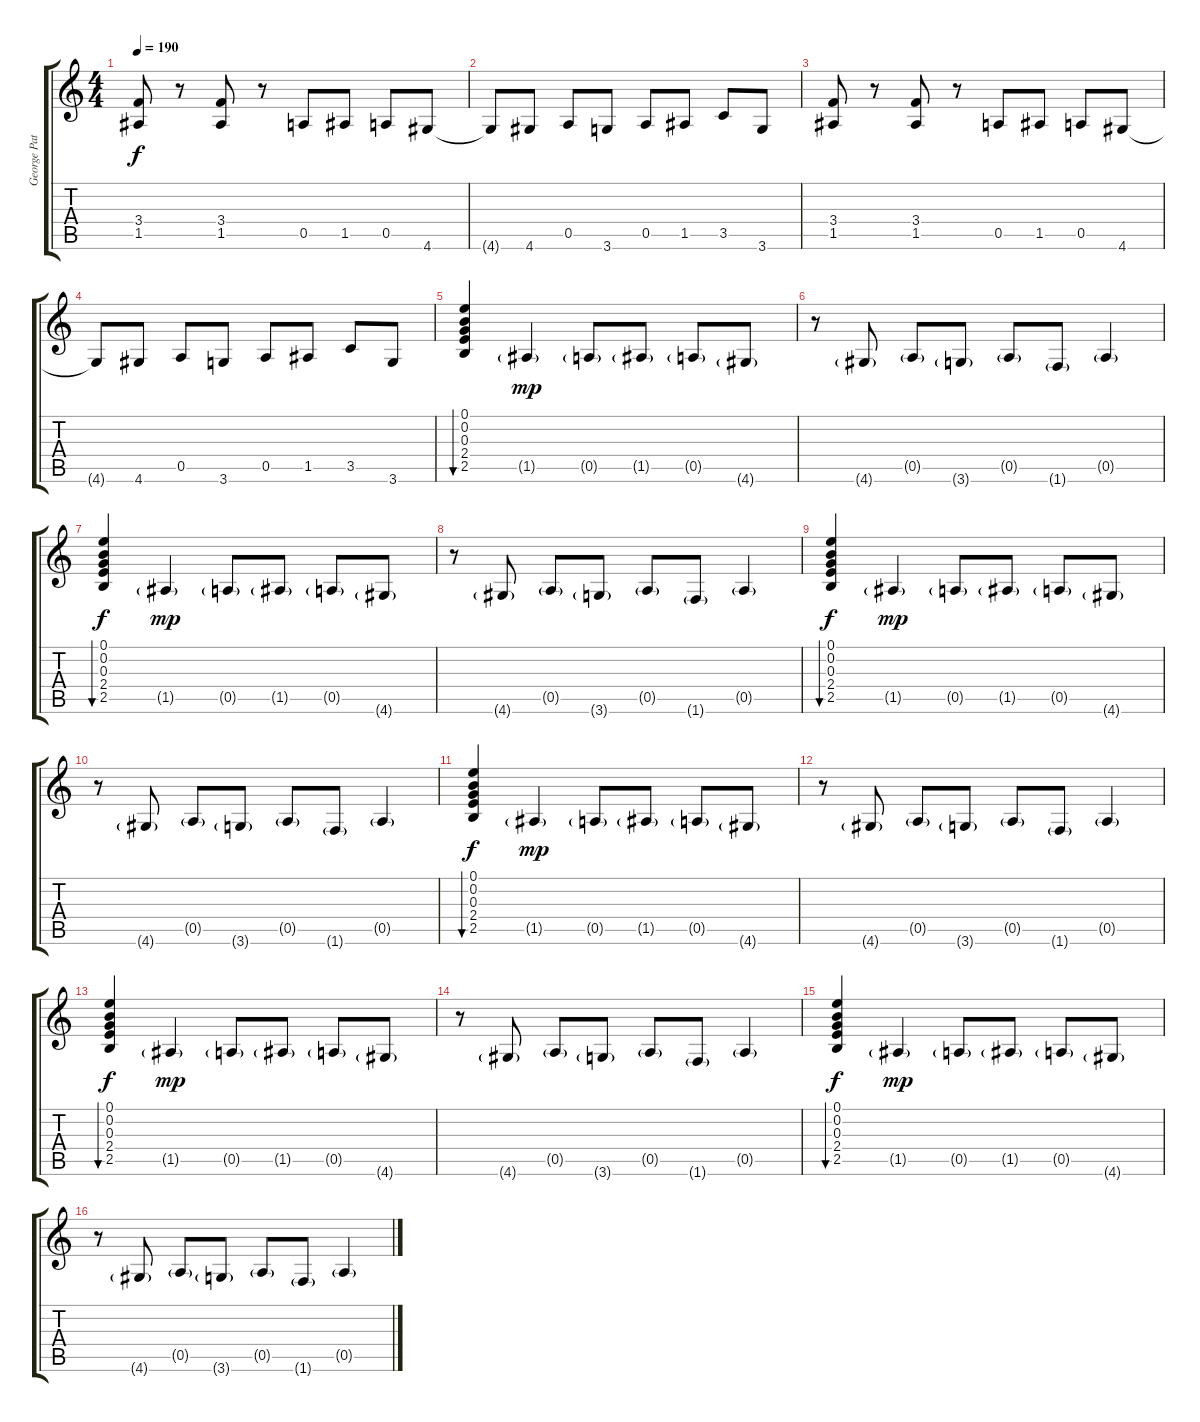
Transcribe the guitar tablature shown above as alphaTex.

\track ("George Patas" "George Pat") {instrument electricguitarclean}
\staff {score tabs}
\tuning (E4 B3 G3 D3 A2 E2) {hide}
\ts (4 4)
\tempo 190
\clef g2
\ks c
(3.4 1.5).8{dy f} r.8 (3.4 1.5).8 r.8 0.5.8 1.5.8 0.5.8 4.6.8 |
4.6{t}.8 4.6.8 0.5.8 3.6.8 0.5.8 1.5.8 3.5.8 3.6.8 |
(3.4 1.5).8 r.8 (3.4 1.5).8 r.8 0.5.8 1.5.8 0.5.8 4.6.8 |
4.6{t}.8 4.6.8 0.5.8 3.6.8 0.5.8 1.5.8 3.5.8 3.6.8 |
(0.1 0.2 0.3 2.4 2.5).4{bu 240} 1.5{g}.4{dy mp} 0.5{g}.8 1.5{g}.8 0.5{g}.8 4.6{g}.8 |
r.8 4.6{g}.8 0.5{g}.8 3.6{g}.8 0.5{g}.8 1.6{g}.8 0.5{g}.4 |
(0.1 0.2 0.3 2.4 2.5).4{bu 240 dy f} 1.5{g}.4{dy mp} 0.5{g}.8 1.5{g}.8 0.5{g}.8 4.6{g}.8 |
r.8 4.6{g}.8 0.5{g}.8 3.6{g}.8 0.5{g}.8 1.6{g}.8 0.5{g}.4 |
(0.1 0.2 0.3 2.4 2.5).4{bu 240 dy f} 1.5{g}.4{dy mp} 0.5{g}.8 1.5{g}.8 0.5{g}.8 4.6{g}.8 |
r.8 4.6{g}.8 0.5{g}.8 3.6{g}.8 0.5{g}.8 1.6{g}.8 0.5{g}.4 |
(0.1 0.2 0.3 2.4 2.5).4{bu 240 dy f} 1.5{g}.4{dy mp} 0.5{g}.8 1.5{g}.8 0.5{g}.8 4.6{g}.8 |
r.8 4.6{g}.8 0.5{g}.8 3.6{g}.8 0.5{g}.8 1.6{g}.8 0.5{g}.4 |
(0.1 0.2 0.3 2.4 2.5).4{bu 240 dy f} 1.5{g}.4{dy mp} 0.5{g}.8 1.5{g}.8 0.5{g}.8 4.6{g}.8 |
r.8 4.6{g}.8 0.5{g}.8 3.6{g}.8 0.5{g}.8 1.6{g}.8 0.5{g}.4 |
(0.1 0.2 0.3 2.4 2.5).4{bu 240 dy f} 1.5{g}.4{dy mp} 0.5{g}.8 1.5{g}.8 0.5{g}.8 4.6{g}.8 |
r.8 4.6{g}.8 0.5{g}.8 3.6{g}.8 0.5{g}.8 1.6{g}.8 0.5{g}.4
